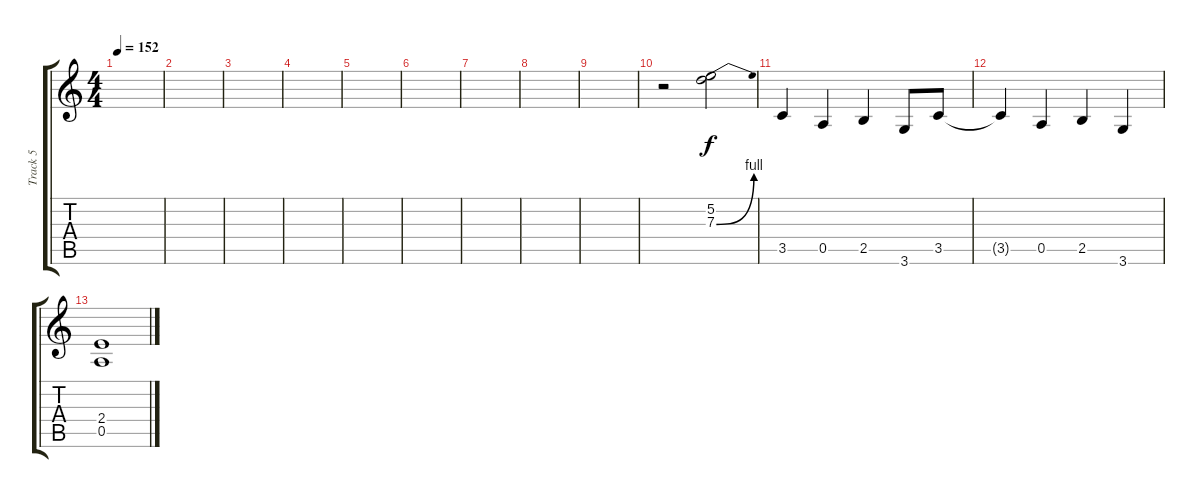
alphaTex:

\track ("Track 5" "Track 5") {instrument distortionguitar}
\staff {score tabs}
\tuning (E4 B3 G3 D3 A2 E2) {hide}
\ts (4 4)
\tempo 152
\clef g2
\ks c
|
|
|
|
|
|
|
|
|
r.2 (5.2 7.3{be (bend 0 0 60 4)}).2 |
3.5.4 0.5.4 2.5.4 3.6.8 3.5.8 |
3.5{t}.4 0.5.4 2.5.4 3.6.4 |
(2.4 0.5).1
